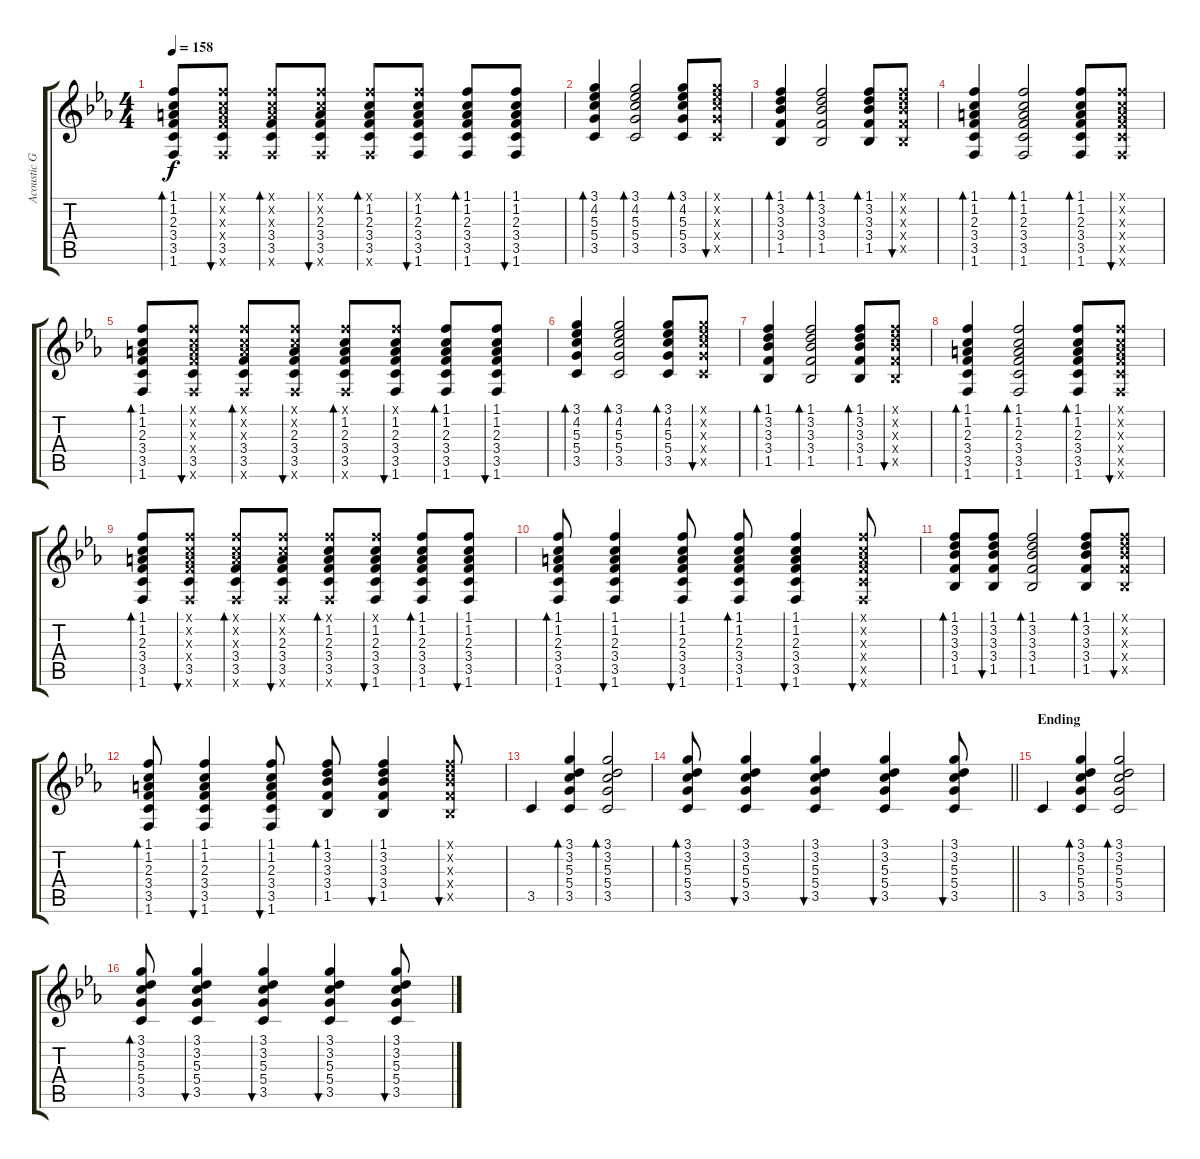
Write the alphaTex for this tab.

\track ("Acoustic Guitar" "Acoustic G") {instrument acousticguitarsteel}
\staff {score tabs}
\tuning (E4 B3 G3 D3 A2 E2) {hide}
\ts (4 4)
\tempo 158
\clef g2
\ks eb
(1.1 1.2 2.3 3.4 3.5 1.6).8{bd 60 dy f} (1.1{x} 1.2{x} 2.3{x} 3.4{x} 3.5 1.6{x}).8{bu 60} (1.1{x} 1.2{x} 2.3{x} 3.4 3.5 1.6{x}).8{bd 60} (1.1{x} 1.2{x} 2.3 3.4 3.5 1.6{x}).8{bu 60} (1.1{x} 1.2 2.3 3.4 3.5 1.6{x}).8{bd 60} (1.1{x} 1.2 2.3 3.4 3.5 1.6).8{bu 60} (1.1 1.2 2.3 3.4 3.5 1.6).8{bd 60} (1.1 1.2 2.3 3.4 3.5 1.6).8{bu 60} |
(3.1 4.2 5.3 5.4 3.5).4{bd 60} (3.1 4.2 5.3 5.4 3.5).2{bd 60} (3.1 4.2 5.3 5.4 3.5).8{bd 60} (3.1{x} 4.2{x} 5.3{x} 5.4{x} 3.5{x}).8{bu 60} |
(1.1 3.2 3.3 3.4 1.5).4{bd 60} (1.1 3.2 3.3 3.4 1.5).2{bd 60} (1.1 3.2 3.3 3.4 1.5).8{bd 60} (1.1{x} 3.2{x} 3.3{x} 3.4{x} 1.5{x}).8{bu 60} |
(1.1 1.2 2.3 3.4 3.5 1.6).4{bd 60} (1.1 1.2 2.3 3.4 3.5 1.6).2{bd 60} (1.1 1.2 2.3 3.4 3.5 1.6).8{bd 60} (1.1{x} 1.2{x} 2.3{x} 3.4{x} 3.5{x} 1.6{x}).8{bu 60} |
(1.1 1.2 2.3 3.4 3.5 1.6).8{bd 60} (1.1{x} 1.2{x} 2.3{x} 3.4{x} 3.5 1.6{x}).8{bu 60} (1.1{x} 1.2{x} 2.3{x} 3.4 3.5 1.6{x}).8{bd 60} (1.1{x} 1.2{x} 2.3 3.4 3.5 1.6{x}).8{bu 60} (1.1{x} 1.2 2.3 3.4 3.5 1.6{x}).8{bd 60} (1.1{x} 1.2 2.3 3.4 3.5 1.6).8{bu 60} (1.1 1.2 2.3 3.4 3.5 1.6).8{bd 60} (1.1 1.2 2.3 3.4 3.5 1.6).8{bu 60} |
(3.1 4.2 5.3 5.4 3.5).4{bd 60} (3.1 4.2 5.3 5.4 3.5).2{bd 60} (3.1 4.2 5.3 5.4 3.5).8{bd 60} (3.1{x} 4.2{x} 5.3{x} 5.4{x} 3.5{x}).8{bu 60} |
(1.1 3.2 3.3 3.4 1.5).4{bd 60} (1.1 3.2 3.3 3.4 1.5).2{bd 60} (1.1 3.2 3.3 3.4 1.5).8{bd 60} (1.1{x} 3.2{x} 3.3{x} 3.4{x} 1.5{x}).8{bu 60} |
(1.1 1.2 2.3 3.4 3.5 1.6).4{bd 60} (1.1 1.2 2.3 3.4 3.5 1.6).2{bd 60} (1.1 1.2 2.3 3.4 3.5 1.6).8{bd 60} (1.1{x} 1.2{x} 2.3{x} 3.4{x} 3.5{x} 1.6{x}).8{bu 60} |
(1.1 1.2 2.3 3.4 3.5 1.6).8{bd 60} (1.1{x} 1.2{x} 2.3{x} 3.4{x} 3.5 1.6{x}).8{bu 60} (1.1{x} 1.2{x} 2.3{x} 3.4 3.5 1.6{x}).8{bd 60} (1.1{x} 1.2{x} 2.3 3.4 3.5 1.6{x}).8{bu 60} (1.1{x} 1.2 2.3 3.4 3.5 1.6{x}).8{bd 60} (1.1{x} 1.2 2.3 3.4 3.5 1.6).8{bu 60} (1.1 1.2 2.3 3.4 3.5 1.6).8{bd 60} (1.1 1.2 2.3 3.4 3.5 1.6).8{bu 60} |
(1.1 1.2 2.3 3.4 3.5 1.6).8{bd 60} (1.1 1.2 2.3 3.4 3.5 1.6).4{bu 60} (1.1 1.2 2.3 3.4 3.5 1.6).8{bu 60} (1.1 1.2 2.3 3.4 3.5 1.6).8{bd 60} (1.1 1.2 2.3 3.4 3.5 1.6).4{bu 60} (1.1{x} 1.2{x} 2.3{x} 3.4{x} 3.5{x} 1.6{x}).8{bu 60} |
(1.1 3.2 3.3 3.4 1.5).8{bd 60} (1.1 3.2 3.3 3.4 1.5).8{bu 60} (1.1 3.2 3.3 3.4 1.5).2{bd 60} (1.1 3.2 3.3 3.4 1.5).8{bd 60} (1.1{x} 3.2{x} 3.3{x} 3.4{x} 1.5{x}).8{bu 60} |
(1.1 1.2 2.3 3.4 3.5 1.6).8{bd 60} (1.1 1.2 2.3 3.4 3.5 1.6).4{bu 60} (1.1 1.2 2.3 3.4 3.5 1.6).8{bu 60} (1.1 3.2 3.3 3.4 1.5).8{bd 60} (1.1 3.2 3.3 3.4 1.5).4{bu 60} (1.1{x} 3.2{x} 3.3{x} 3.4{x} 1.5{x}).8{bu 60} |
3.5.4 (3.1 3.2 5.3 5.4 3.5).4{bd 60} (3.1 3.2 5.3 5.4 3.5).2{bd 60} |
\barLineRight lightlight
(3.1 3.2 5.3 5.4 3.5).8{bd 60} (3.1 3.2 5.3 5.4 3.5).4{bu 60} (3.1 3.2 5.3 5.4 3.5).4{bu 60} (3.1 3.2 5.3 5.4 3.5).4{bu 60} (3.1 3.2 5.3 5.4 3.5).8{bu 60} |
\section ("" "Ending")
3.5.4 (3.1 3.2 5.3 5.4 3.5).4{bd 60} (3.1 3.2 5.3 5.4 3.5).2{bd 60} |
(3.1 3.2 5.3 5.4 3.5).8{bd 60} (3.1 3.2 5.3 5.4 3.5).4{bu 60} (3.1 3.2 5.3 5.4 3.5).4{bu 60} (3.1 3.2 5.3 5.4 3.5).4{bu 60} (3.1 3.2 5.3 5.4 3.5).8{bu 60}
